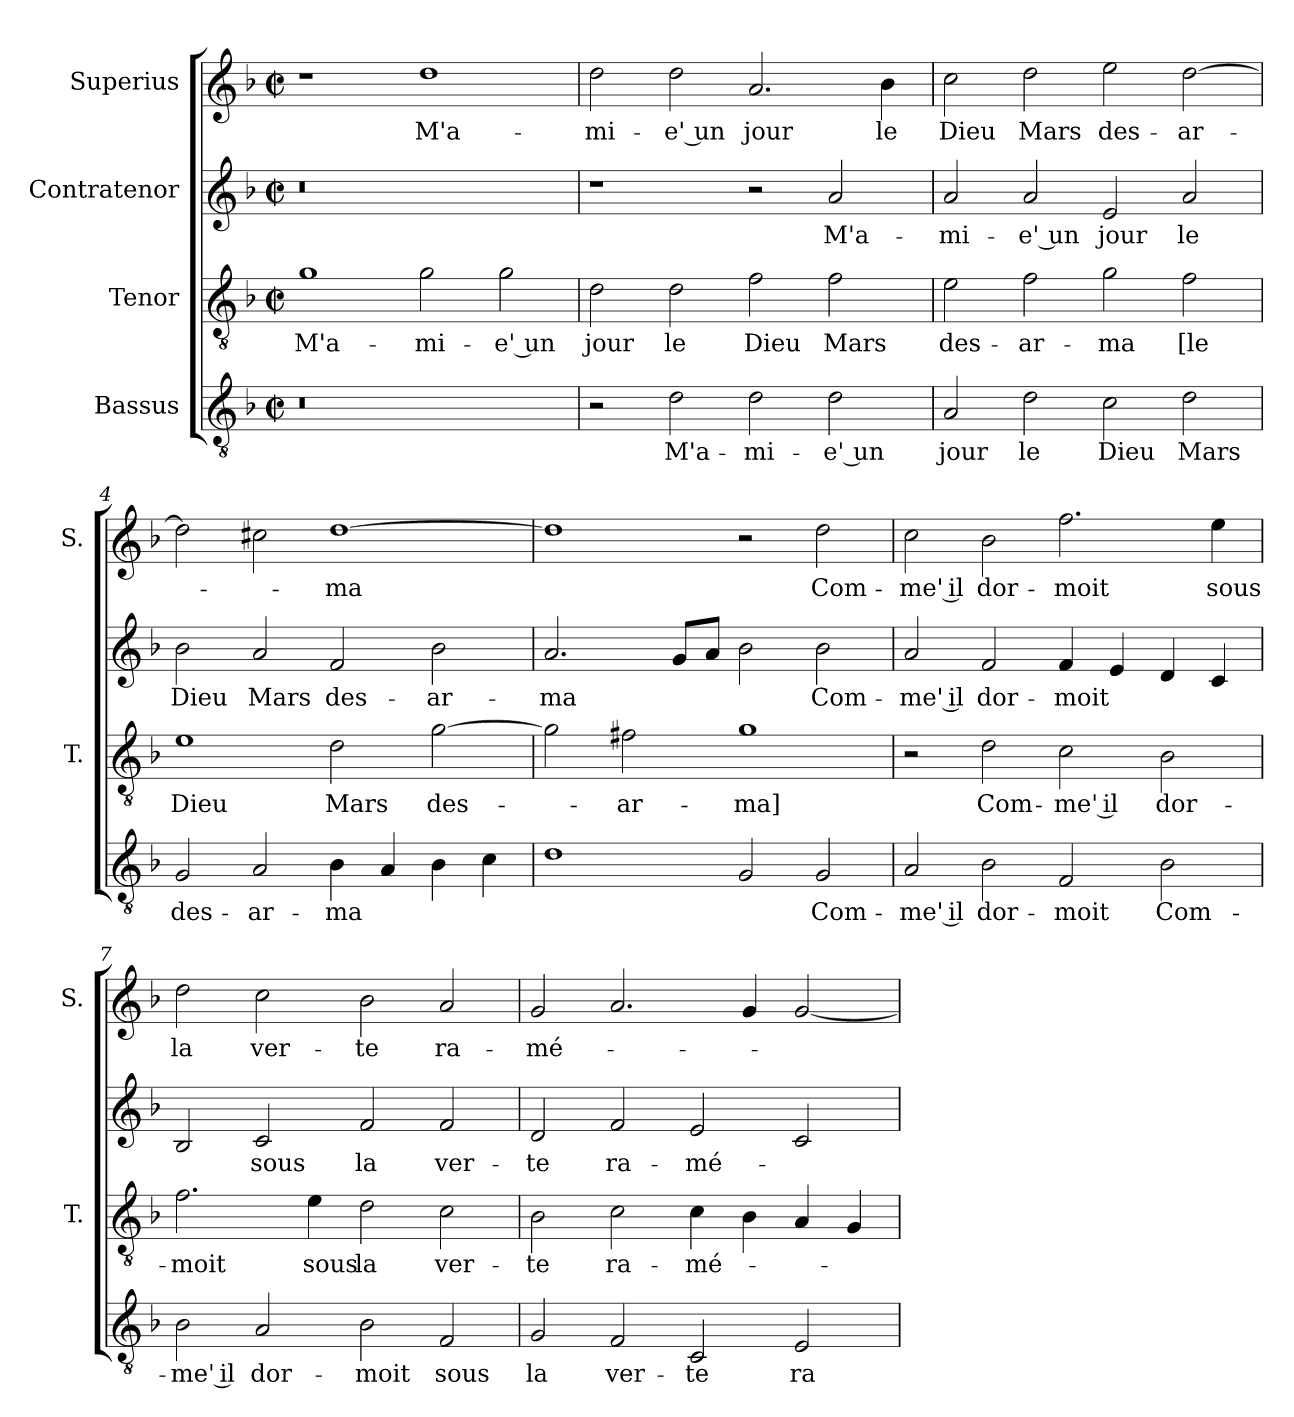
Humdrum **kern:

**kern	**text	**kern	**text	**kern	**text	**kern	**text
*part4	*part4	*part3	*part3	*part2	*part2	*part1	*part1
*staff4	*staff4	*staff3	*staff3	*staff2	*staff2	*staff1	*staff1
*I"Bassus	*	*I"Tenor	*	*I"Contratenor	*	*I"Superius	*
*	*	*I'T.	*	*	*	*I'S.	*
*clefGv2	*	*clefGv2	*	*clefG2	*	*clefG2	*
*k[b-]	*	*k[b-]	*	*k[b-]	*	*k[b-]	*
*F:	*	*F:	*	*F:	*	*F:	*
*M2/2	*	*M2/2	*	*M2/2	*	*M2/2	*
*met(c|)	*	*met(c|)	*	*met(c|)	*	*met(c|)	*
=1	=1	=1	=1	=1	=1	=1	=1
!LO:N:vis=0	!	!	!	!LO:N:vis=0	!	!	!
1r	.	1g\	M'a-	1r	.	1r	.
1ryy	.	2g\	-mi-	1ryy	.	1dd\	M'a-
.	.	2g\	-e' un	.	.	.	.
=2	=2	=2	=2	=2	=2	=2	=2
2r	.	2d\	jour	1r	.	2dd\	-mi-
2d\	M'a-	2d\	le	.	.	2dd\	-e' un
2d\	-mi-	2f\	Dieu	2r	.	2.a/	jour
2d\	-e' un	2f\	Mars	2a/	M'a-	.	.
.	.	.	.	.	.	4b-\	le
=3	=3	=3	=3	=3	=3	=3	=3
2A/	jour	2e\	des-	2a/	-mi-	2cc\	Dieu
2d\	le	2f\	-ar-	2a/	-e' un	2dd\	Mars
2c\	Dieu	2g\	-ma	2e/	jour	2ee\	des-
2d\	Mars	2f\	[le	2a/	le	[2dd\	-ar-
=4	=4	=4	=4	=4	=4	=4	=4
2G/	des-	1e\	Dieu	2b-\	Dieu	2dd\]	.
2A/	-ar-	.	.	2a/	Mars	2cc#X\	.
4B-\	-ma	2d\	Mars	2f/	des-	[1dd\	-ma
4A/	.	.	.	.	.	.	.
4B-\	.	[2g\	des-	2b-\	-ar-	.	.
4c\	.	.	.	.	.	.	.
=5	=5	=5	=5	=5	=5	=5	=5
1d\	.	2g\]	.	2.a/	-ma	1dd\]	.
.	.	2f#X\	-ar-	.	.	.	.
.	.	.	.	8g/L	.	.	.
.	.	.	.	8a/J	.	.	.
2G/	.	1g\	-ma]	2b-\	.	2r	.
2G/	Com-	.	.	2b-\	Com-	2dd\	Com-
!!LO:LB:g=z
=6	=6	=6	=6	=6	=6	=6	=6
2A/	-me' il	2r	.	2a/	-me' il	2cc\	-me' il
2B-\	dor-	2d\	Com-	2f/	dor-	2b-\	dor-
2F/	-moit	2c\	-me' il	4f/	-moit	2.ff\	-moit
.	.	.	.	4e/	.	.	.
2B-\	Com-	2B-\	dor-	4d/	.	.	.
.	.	.	.	4c/	.	4ee\	sous
=7	=7	=7	=7	=7	=7	=7	=7
2B-\	-me' il	2.f\	-moit	2B-/	.	2dd\	la
2A/	dor-	.	.	2c/	sous	2cc\	ver-
.	.	4e\	sous	.	.	.	.
2B-\	-moit	2d\	la	2f/	la	2b-\	-te
2F/	sous	2c\	ver-	2f/	ver-	2a/	ra-
=8	=8	=8	=8	=8	=8	=8	=8
2G/	la	2B-\	-te	2d/	-te	2g/	-mé-
2F/	ver-	2c\	ra-	2f/	ra-	2.a/	.
2C/	-te	4c\	-mé-	2e/	-mé-	.	.
.	.	4B-\	.	.	.	4g/	.
2E/	ra-	4A/	.	2c/	.	[2g/	.
.	.	4G/	.	.	.	.	.
=	=	=	=	=	=	=	=
*-	*-	*-	*-	*-	*-	*-	*-
